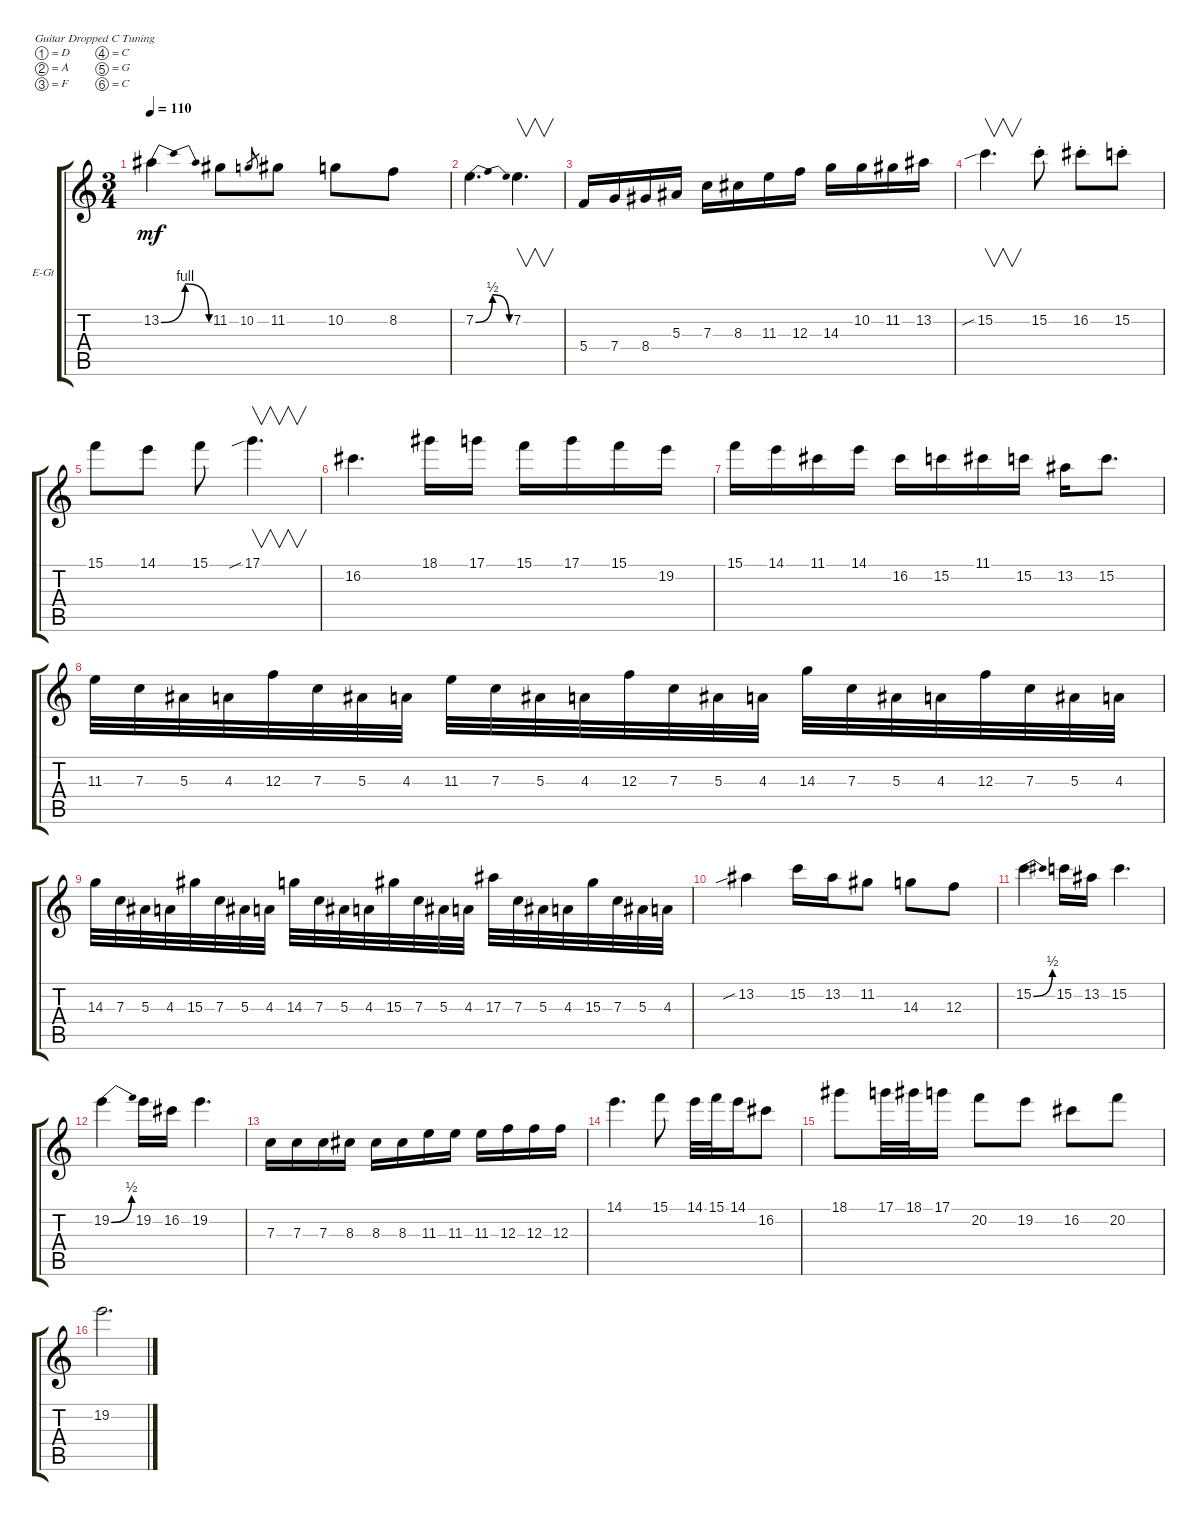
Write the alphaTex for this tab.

\defaultSystemsLayout 4
\bracketExtendMode groupsimilarinstruments
\firstSystemTrackNameOrientation horizontal
\otherSystemsTrackNameOrientation horizontal
\track ("Electric Guitar" "E-Gt") {instrument distortionguitar}
\staff {score tabs}
\tuning (D4 A3 F3 C3 G2 C2)
\ts (3 4)
\tempo 110
\clef g2
\ks c
13.2{be (bendrelease 0 0 10.2 4 20.4 4 30 0)}.4{dy mf} 11.2.8 10.2.8{gr} 11.2.8 10.2.8 8.2.8 |
7.2{be (bendrelease 0 0 6.6 2 40.199999999999996 2 48 0)}.4{d} 7.2.4{v d} |
5.4.16 7.4.16 8.4.16 5.3.16 7.3.16 8.3.16 11.3.16 12.3.16 14.3.16 10.2.16 11.2.16 13.2.16 |
15.2{sib}.4{v d} 15.2{st}.8 16.2{st}.8 15.2{st}.8 |
15.1.8 14.1.8 15.1.8 17.1{sib}.4{v d} |
16.2.4{d} 18.1.16 17.1.16 15.1.16 17.1.16 15.1.16 19.2.16 |
15.1.16 14.1.16 11.1.16 14.1.16 16.2.16 15.2.16 11.1.16 15.2.16 13.2.16 15.2.8{d} |
11.3.32 7.3.32 5.3.32 4.3.32 12.3.32 7.3.32 5.3.32 4.3.32 11.3.32 7.3.32 5.3.32 4.3.32 12.3.32 7.3.32 5.3.32 4.3.32 14.3.32 7.3.32 5.3.32 4.3.32 12.3.32 7.3.32 5.3.32 4.3.32 |
14.3.32 7.3.32 5.3.32 4.3.32 15.3.32 7.3.32 5.3.32 4.3.32 14.3.32 7.3.32 5.3.32 4.3.32 15.3.32 7.3.32 5.3.32 4.3.32 17.3.32 7.3.32 5.3.32 4.3.32 15.3.32 7.3.32 5.3.32 4.3.32 |
13.2{sib}.4 15.2.16 13.2.16 11.2.8 14.3.8 12.3.8 |
15.2{be (bend 0 0 15 2)}.4 15.2.16 13.2.16 15.2.4{d} |
19.2{be (bend 0 0 15 2)}.4 19.2.16 16.2.16 19.2.4{d} |
7.3.16 7.3.16 7.3.16 8.3.16 8.3.16 8.3.16 11.3.16 11.3.16 11.3.16 12.3.16 12.3.16 12.3.16 |
14.1.4{d} 15.1.8 14.1.32 15.1.32 14.1.16 16.2.8 |
18.1.8 17.1.32 18.1.32 17.1.16 20.2.8 19.2.8 16.2.8 20.2.8 |
19.2.2{d}
